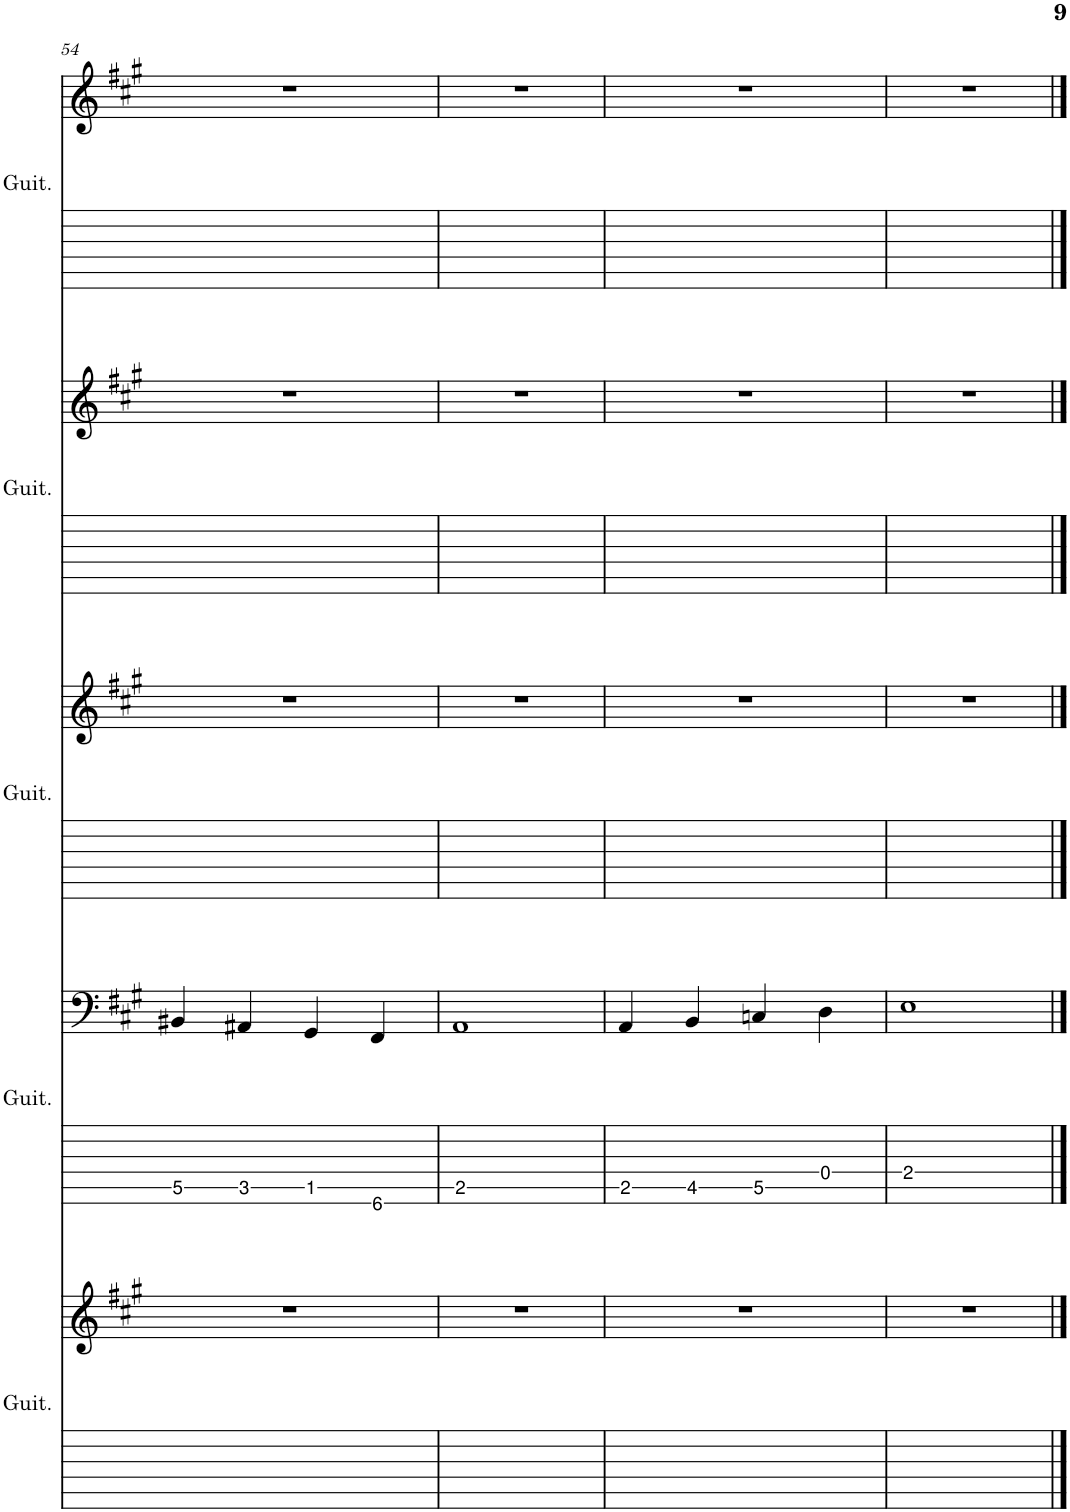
**kern	**kern	**kern	**kern	**kern	**kern	**kern	**kern	**kern	**kern
*part5	*part5	*part4	*part4	*part3	*part3	*part2	*part2	*part1	*part1
*staff10	*staff9	*staff8	*staff7	*staff6	*staff5	*staff4	*staff3	*staff2	*staff1
*I"Acoustic Guitar (NST)	*	*I"Acoustic Guitar (NST)	*	*I"Acoustic Guitar (NST)	*	*I"Acoustic Guitar (NST)	*	*I"Acoustic Guitar (NST)	*
*I'Guit.	*	*I'Guit.	*	*I'Guit.	*	*I'Guit.	*	*I'Guit.	*
!!LO:PB:g=z
*	*clefG2	*clefF4	*clefF4	*	*clefG2	*	*clefG2	*	*clefG2
*k[f#c#g#]	*k[f#c#g#]	*k[f#c#g#]	*k[f#c#g#]	*k[f#c#g#]	*k[f#c#g#]	*k[f#c#g#]	*k[f#c#g#]	*k[f#c#g#]	*k[f#c#g#]
*M4/4	*M4/4	*M4/4	*M4/4	*M4/4	*M4/4	*M4/4	*M4/4	*M4/4	*M4/4
=54	=54	=54	=54	=54	=54	=54	=54	=54	=54
1r	1r	4BB#X	4BB#X/	1r	1r	1r	1r	1r	1r
.	.	4AA#X	4AA#X/	.	.	.	.	.	.
.	.	4GG#	4GG#/	.	.	.	.	.	.
.	.	4FF#	4FF#/	.	.	.	.	.	.
=55	=55	=55	=55	=55	=55	=55	=55	=55	=55
1r	1r	1AA	1AA	1r	1r	1r	1r	1r	1r
=56	=56	=56	=56	=56	=56	=56	=56	=56	=56
1r	1r	4AA	4AA/	1r	1r	1r	1r	1r	1r
.	.	4BB	4BB/	.	.	.	.	.	.
.	.	4Cn	4Cn/	.	.	.	.	.	.
.	.	4D	4D\	.	.	.	.	.	.
=57	=57	=57	=57	=57	=57	=57	=57	=57	=57
1r	1r	1E	1E	1r	1r	1r	1r	1r	1r
==	==	==	==	==	==	==	==	==	==
*-	*-	*-	*-	*-	*-	*-	*-	*-	*-
